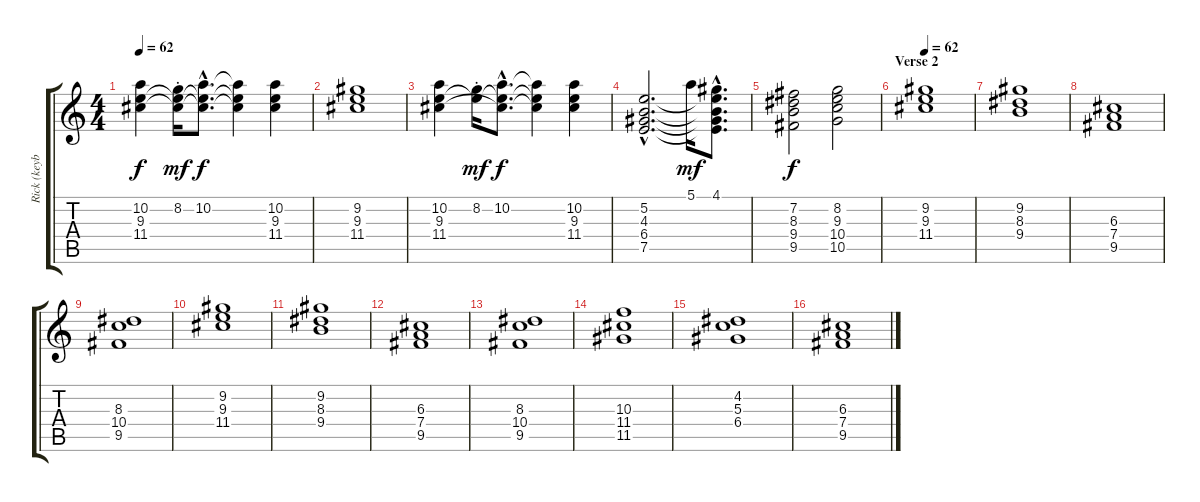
\track ("Rick (keyboard 1 - up.manual)" "Rick (keyb") {instrument drawbarorgan}
\staff {score tabs}
\tuning (E5 B4 G4 D4 A3 E3) {hide}
\ts (4 4)
\tempo 62
\clef g2
\ks c
(10.2 9.3 11.4).4{dy f} (8.2{st} 9.3{t} 11.4{t}).16{dy mf} (10.2{hac} 9.3{hac t} 11.4{hac t}).8{d dy f} (10.2{t} 9.3{t} 11.4{t}).4 (10.2 9.3 11.4).4 |
(9.2 9.3 11.4).1 |
(10.2 9.3 11.4).4 (8.2{st} 9.3{t}).16{dy mf} (10.2{hac} 9.3{hac t} 11.4{hac t}).8{d dy f} (10.2{t} 9.3{t} 11.4{t}).4 (10.2 9.3 11.4).4 |
(5.2{hac} 4.3{hac} 6.4{hac} 7.5{hac}).2{d} 5.1.16{dy mf} (4.1{hac} 5.2{hac t} 4.3{hac t} 6.4{hac t} 7.5{hac t}).8{d} |
(7.2 8.3 9.4 9.5).2{dy f} (8.2 9.3 10.4 10.5).2 |
\section ("" "Verse 2")
\tempo 62
(9.2 9.3 11.4).1 |
(9.2 8.3 9.4).1 |
(6.3 7.4 9.5).1 |
(8.3 10.4 9.5).1 |
(9.2 9.3 11.4).1 |
(9.2 8.3 9.4).1 |
(6.3 7.4 9.5).1 |
(8.3 10.4 9.5).1 |
(10.3 11.4 11.5).1 |
(4.2 5.3 6.4).1 |
(6.3 7.4 9.5).1
